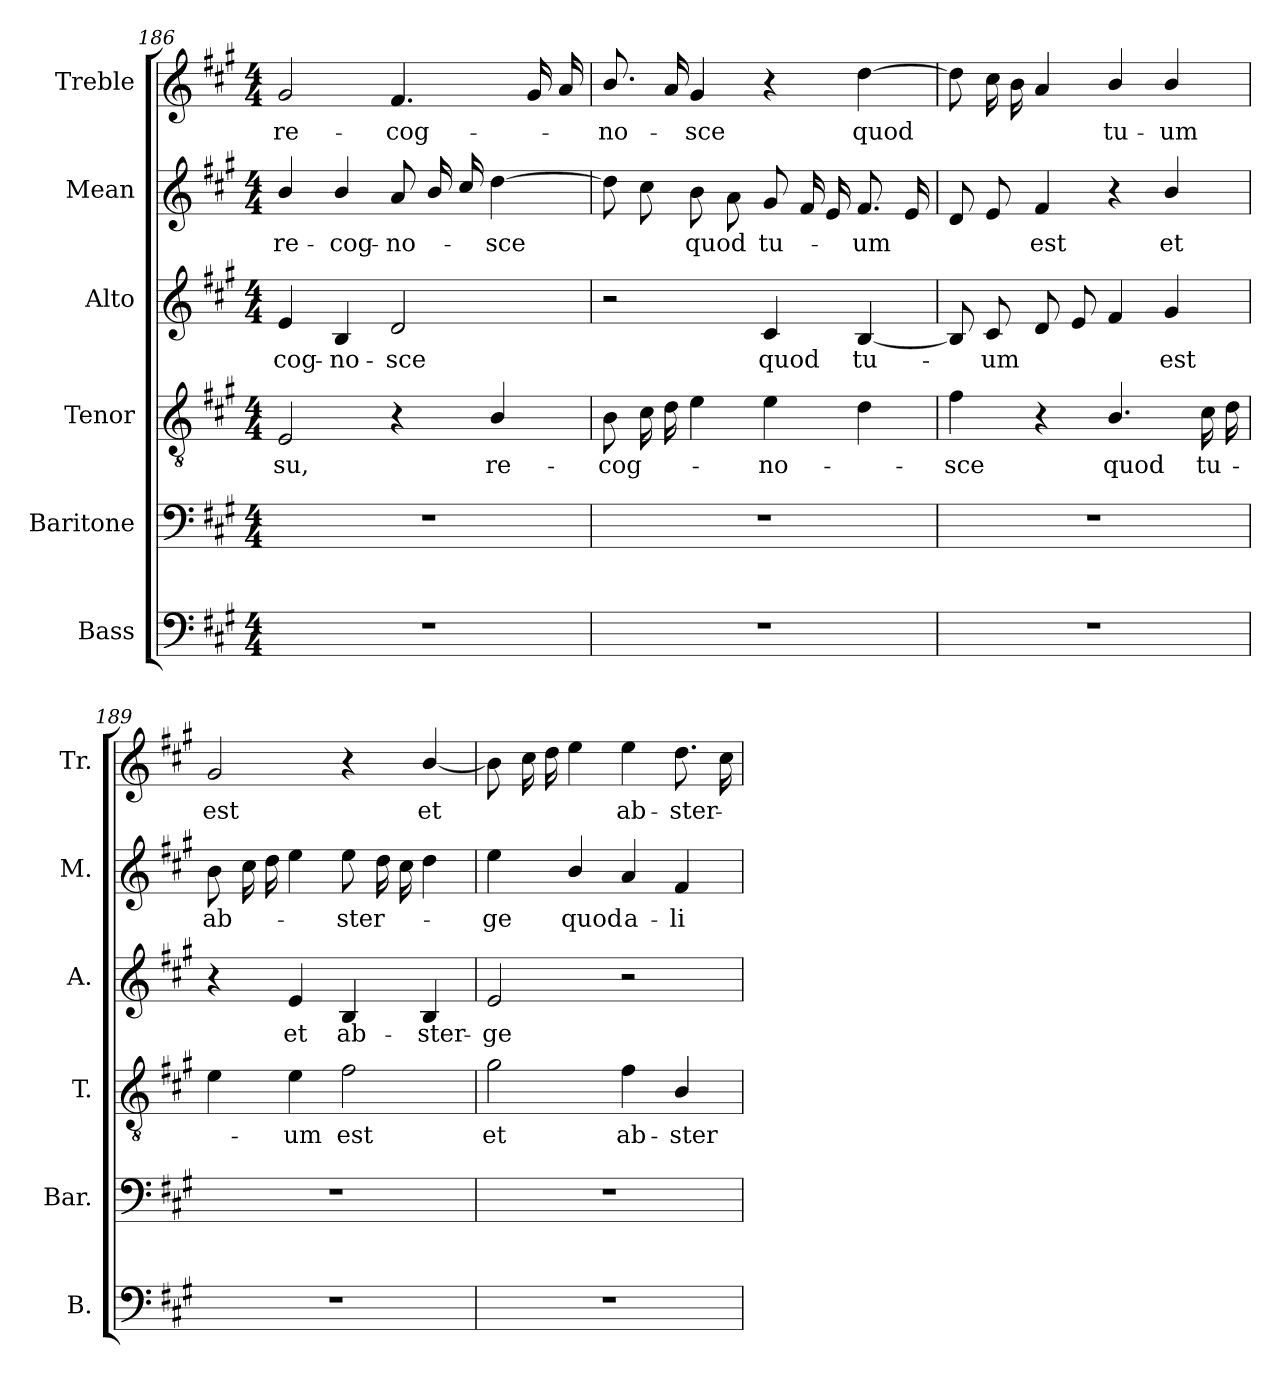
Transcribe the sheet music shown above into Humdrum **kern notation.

**kern	**kern	**kern	**text	**kern	**text	**kern	**text	**kern	**text
*part6	*part5	*part4	*part4	*part3	*part3	*part2	*part2	*part1	*part1
*staff6	*staff5	*staff4	*staff4	*staff3	*staff3	*staff2	*staff2	*staff1	*staff1
*I"Bass	*I"Baritone	*I"Tenor	*	*I"Alto	*	*I"Mean	*	*I"Treble	*
*I'B.	*I'Bar.	*I'T.	*	*I'A.	*	*I'M.	*	*I'Tr.	*
!!LO:LB:g=z
*clefF4	*clefF4	*clefGv2	*	*clefG2	*	*clefG2	*	*clefG2	*
*	*	*ITrd7c12	*	*	*	*	*	*	*
*k[f#c#g#]	*k[f#c#g#]	*k[f#c#g#]	*	*k[f#c#g#]	*	*k[f#c#g#]	*	*k[f#c#g#]	*
*A:	*A:	*A:	*	*A:	*	*A:	*	*A:	*
*M4/4	*M4/4	*M4/4	*	*M4/4	*	*M4/4	*	*M4/4	*
=186	=186	=186	=186	=186	=186	=186	=186	=186	=186
!	!	!	!LO:LY:b:color=#000000	!	!	!	!	!	!
!	!	!	!	!	!LO:LY:b:color=#000000	!	!	!	!
!	!	!	!	!	!	!	!LO:LY:b:color=#000000	!	!
!	!	!	!	!	!	!	!	!	!LO:LY:b:color=#000000
1r	1r	2EEi/	-su,	4ei/	-cog-	4bi/	re-	2g#i/	re-
!	!	!	!	!	!LO:LY:b:color=#000000	!	!	!	!
!	!	!	!	!	!	!	!LO:LY:b:color=#000000	!	!
.	.	.	.	4Bi/	-no-	4bi/	-cog-	.	.
!	!	!	!	!	!LO:LY:b:color=#000000	!	!	!	!
!	!	!	!	!	!	!	!LO:LY:b:color=#000000	!	!
!	!	!	!	!	!	!	!	!	!LO:LY:b:color=#000000
.	.	4r	.	2di/	-sce	8ai/	-no-	4.f#i/	-cog-
.	.	.	.	.	.	16bi/	.	.	.
.	.	.	.	.	.	16cc#i/	.	.	.
!	!	!	!LO:LY:b:color=#000000	!	!	!	!	!	!
!	!	!	!	!	!	!	!LO:LY:b:color=#000000	!	!
.	.	4BBi/	re-	.	.	[4ddi\	-sce	.	.
.	.	.	.	.	.	.	.	16g#i/	.
.	.	.	.	.	.	.	.	16ai/	.
=187	=187	=187	=187	=187	=187	=187	=187	=187	=187
!	!	!	!LO:LY:b:color=#000000	!	!	!	!	!	!
!	!	!	!	!	!	!	!	!	!LO:LY:b:color=#000000
1r	1r	8BBi\	-cog-	2r	.	8ddi\]	.	8.bi/	-no-
.	.	16C#i\	.	.	.	8cc#i\	.	.	.
.	.	16Di\	.	.	.	.	.	16ai/	.
!	!	!	!	!	!	!	!LO:LY:b:color=#000000	!	!
!	!	!	!	!	!	!	!	!	!LO:LY:b:color=#000000
.	.	4Ei\	.	.	.	8bi\	quod	4g#i/	-sce
.	.	.	.	.	.	8ai\	.	.	.
!	!	!	!LO:LY:b:color=#000000	!	!	!	!	!	!
!	!	!	!	!	!LO:LY:b:color=#000000	!	!	!	!
!	!	!	!	!	!	!	!LO:LY:b:color=#000000	!	!
.	.	4Ei\	-no-	4c#i/	quod	8g#i/	tu-	4r	.
.	.	.	.	.	.	16f#i/	.	.	.
.	.	.	.	.	.	16ei/	.	.	.
!	!	!	!	!	!LO:LY:b:color=#000000	!	!	!	!
!	!	!	!	!	!	!	!LO:LY:b:color=#000000	!	!
!	!	!	!	!	!	!	!	!	!LO:LY:b:color=#000000
.	.	4Di\	.	[4Bi/	tu-	8.f#i/	-um	[4ddi\	quod
.	.	.	.	.	.	16ei/	.	.	.
=188	=188	=188	=188	=188	=188	=188	=188	=188	=188
!	!	!	!LO:LY:b:color=#000000	!	!	!	!	!	!
1r	1r	4F#i\	-sce	8Bi/]	.	8di/	.	8ddi\]	.
!	!	!	!	!	!LO:LY:b:color=#000000	!	!	!	!
.	.	.	.	8c#i/	-um	8ei/	.	16cc#i\	.
.	.	.	.	.	.	.	.	16bi\	.
!	!	!	!	!	!	!	!LO:LY:b:color=#000000	!	!
.	.	4r	.	8di/	.	4f#i/	est	4ai/	.
.	.	.	.	8ei/	.	.	.	.	.
!	!	!	!LO:LY:b:color=#000000	!	!	!	!	!	!
!	!	!	!	!	!	!	!	!	!LO:LY:b:color=#000000
.	.	4.BBi/	quod	4f#i/	.	4r	.	4bi/	tu-
!	!	!	!	!	!LO:LY:b:color=#000000	!	!	!	!
!	!	!	!	!	!	!	!LO:LY:b:color=#000000	!	!
!	!	!	!	!	!	!	!	!	!LO:LY:b:color=#000000
.	.	.	.	4g#i/	est	4bi/	et	4bi/	-um
!	!	!	!LO:LY:b:color=#000000	!	!	!	!	!	!
.	.	16C#i\	tu-	.	.	.	.	.	.
.	.	16Di\	.	.	.	.	.	.	.
=189	=189	=189	=189	=189	=189	=189	=189	=189	=189
!	!	!	!	!	!	!	!LO:LY:b:color=#000000	!	!
!	!	!	!	!	!	!	!	!	!LO:LY:b:color=#000000
1r	1r	4Ei\	.	4r	.	8bi\	ab-	2g#i/	est
.	.	.	.	.	.	16cc#i\	.	.	.
.	.	.	.	.	.	16ddi\	.	.	.
!	!	!	!LO:LY:b:color=#000000	!	!	!	!	!	!
!	!	!	!	!	!LO:LY:b:color=#000000	!	!	!	!
.	.	4Ei\	-um	4ei/	et	4eei\	.	.	.
!	!	!	!LO:LY:b:color=#000000	!	!	!	!	!	!
!	!	!	!	!	!LO:LY:b:color=#000000	!	!	!	!
!	!	!	!	!	!	!	!LO:LY:b:color=#000000	!	!
.	.	2F#i\	est	4Bi/	ab-	8eei\	-ster-	4r	.
.	.	.	.	.	.	16ddi\	.	.	.
.	.	.	.	.	.	16cc#i\	.	.	.
!	!	!	!	!	!LO:LY:b:color=#000000	!	!	!	!
!	!	!	!	!	!	!	!	!	!LO:LY:b:color=#000000
.	.	.	.	4Bi/	-ster-	4ddi\	.	[4bi/	et
!!LO:PB:g=z
=190	=190	=190	=190	=190	=190	=190	=190	=190	=190
!	!	!	!LO:LY:b:color=#000000	!	!	!	!	!	!
!	!	!	!	!	!LO:LY:b:color=#000000	!	!	!	!
!	!	!	!	!	!	!	!LO:LY:b:color=#000000	!	!
1r	1r	2G#i\	et	2ei/	-ge	4eei\	-ge	8bi\]	.
.	.	.	.	.	.	.	.	16cc#i\	.
.	.	.	.	.	.	.	.	16ddi\	.
!	!	!	!	!	!	!	!LO:LY:b:color=#000000	!	!
.	.	.	.	.	.	4bi/	quod	4eei\	.
!	!	!	!LO:LY:b:color=#000000	!	!	!	!	!	!
!	!	!	!	!	!	!	!LO:LY:b:color=#000000	!	!
!	!	!	!	!	!	!	!	!	!LO:LY:b:color=#000000
.	.	4F#i\	ab-	2r	.	4ai/	a-	4eei\	ab-
!	!	!	!LO:LY:b:color=#000000	!	!	!	!	!	!
!	!	!	!	!	!	!	!LO:LY:b:color=#000000	!	!
!	!	!	!	!	!	!	!	!	!LO:LY:b:color=#000000
.	.	4BBi/	-ster-	.	.	4f#i/	-li-	8.ddi\	-ster-
.	.	.	.	.	.	.	.	16cc#i\	.
=	=	=	=	=	=	=	=	=	=
*-	*-	*-	*-	*-	*-	*-	*-	*-	*-
